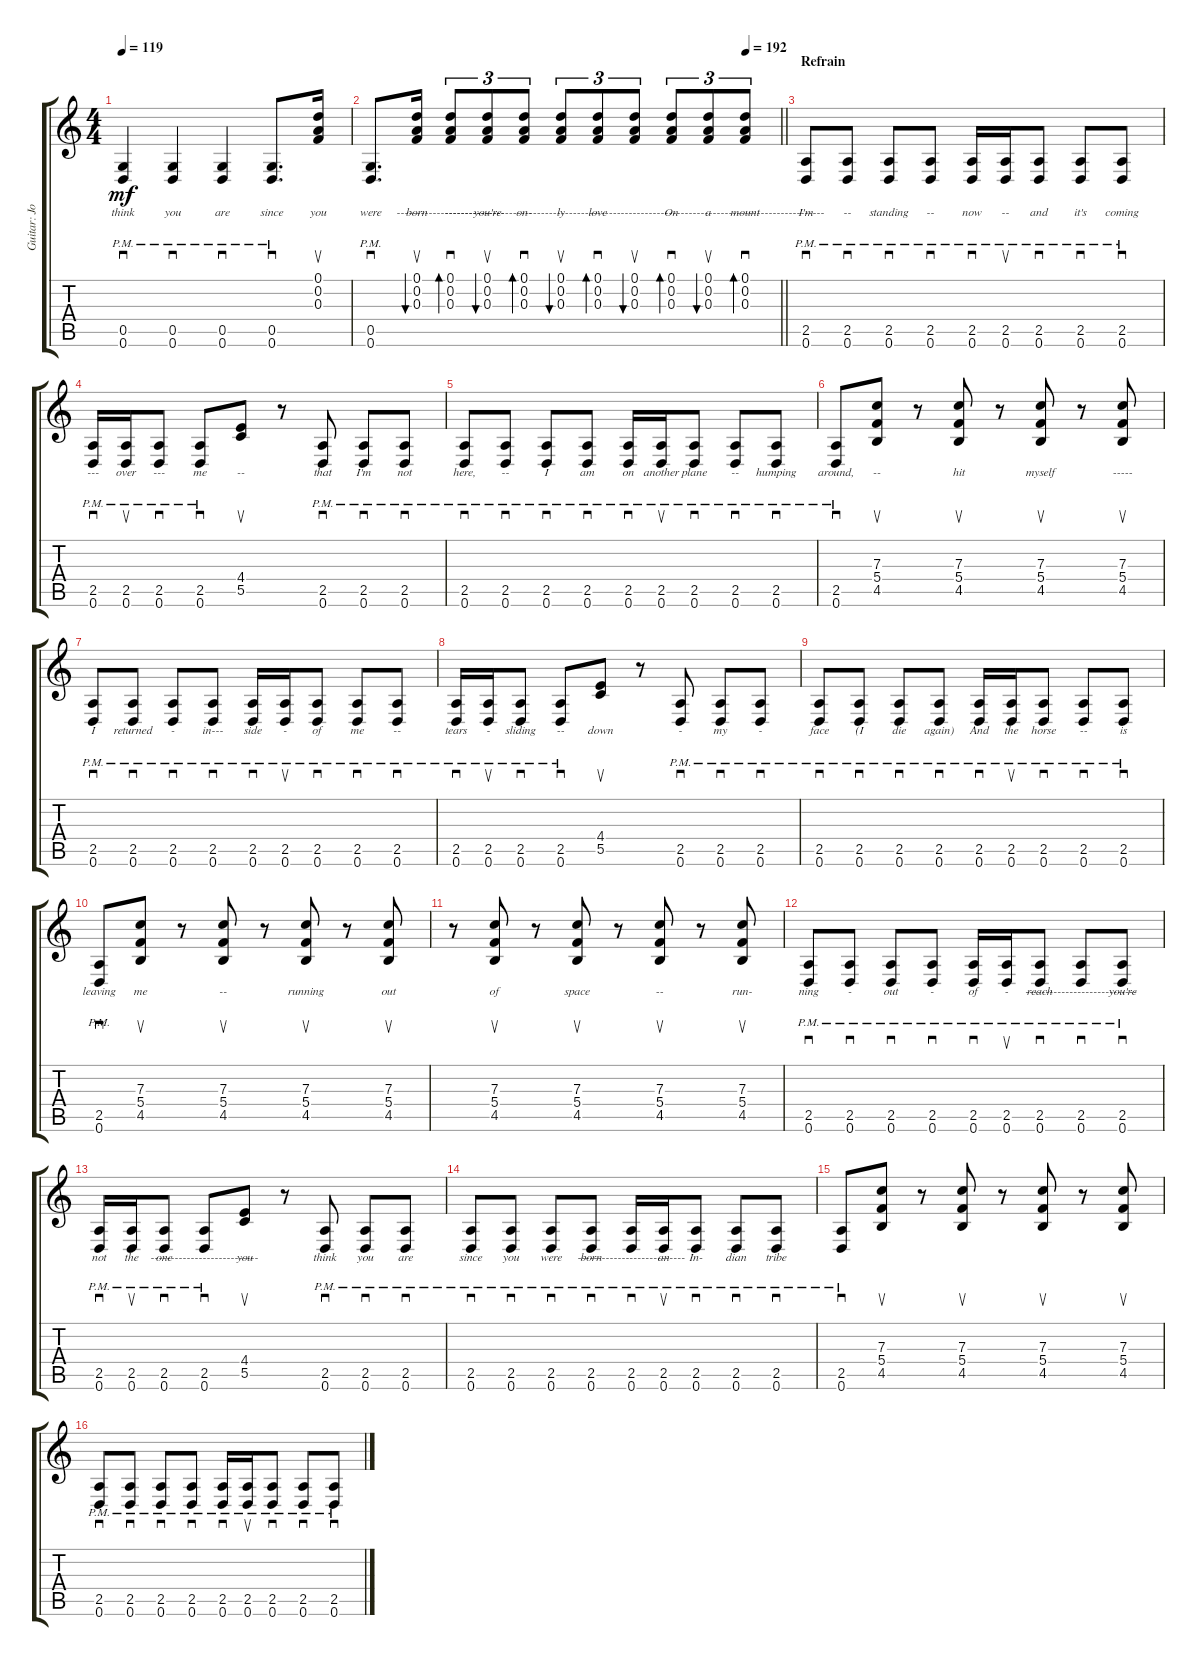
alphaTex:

\track ("Guitar: Joe Duplantier" "Guitar: Jo") {instrument overdrivenguitar}
\staff {score tabs}
\tuning (D4 A3 F3 C3 G2 D2) {hide}
\ts (4 4)
\tempo 119
\clef g2
\ks c
(0.5{pm} 0.6{pm}).4{sd lyrics (0 "think") lyrics (1 "") lyrics (2 "") lyrics (3 "") lyrics (4 "") dy mf} (0.5{pm} 0.6{pm}).4{sd lyrics (0 "you") lyrics (1 "") lyrics (2 "") lyrics (3 "") lyrics (4 "")} (0.5{pm} 0.6{pm}).4{sd lyrics (0 "are") lyrics (1 "") lyrics (2 "") lyrics (3 "") lyrics (4 "")} (0.5{pm} 0.6{pm}).8{d sd lyrics (0 "since") lyrics (1 "") lyrics (2 "") lyrics (3 "") lyrics (4 "")} (0.1 0.2 0.3).16{su lyrics (0 "you") lyrics (1 "") lyrics (2 "") lyrics (3 "") lyrics (4 "")} |
\tempo (192 0.9166666666666666)
\barLineRight lightlight
(0.5{pm} 0.6{pm}).8{d sd lyrics (0 "were") lyrics (1 "") lyrics (2 "") lyrics (3 "") lyrics (4 "")} (0.1 0.2 0.3).16{su bu 60 lyrics (0 "born") lyrics (1 "") lyrics (2 "") lyrics (3 "") lyrics (4 "")} (0.1 0.2 0.3).8{sd tu (3 2) bd 60 lyrics (0 "---------------------------") lyrics (1 "") lyrics (2 "") lyrics (3 "") lyrics (4 "")} (0.1 0.2 0.3).8{su tu (3 2) bu 60 lyrics (0 "you're") lyrics (1 "") lyrics (2 "") lyrics (3 "") lyrics (4 "")} (0.1 0.2 0.3).8{sd tu (3 2) bd 60 lyrics (0 "on-") lyrics (1 "") lyrics (2 "") lyrics (3 "") lyrics (4 "")} (0.1 0.2 0.3).8{su tu (3 2) bu 60 lyrics (0 "ly") lyrics (1 "") lyrics (2 "") lyrics (3 "") lyrics (4 "")} (0.1 0.2 0.3).8{sd tu (3 2) bd 60 lyrics (0 "love") lyrics (1 "") lyrics (2 "") lyrics (3 "") lyrics (4 "")} (0.1 0.2 0.3).8{su tu (3 2) bu 60 lyrics (0 "-----------------------------------------------------------------------------------------------") lyrics (1 "") lyrics (2 "") lyrics (3 "") lyrics (4 "")} (0.1 0.2 0.3).8{sd tu (3 2) bd 60 lyrics (0 "On") lyrics (1 "") lyrics (2 "") lyrics (3 "") lyrics (4 "")} (0.1 0.2 0.3).8{su tu (3 2) bu 60 lyrics (0 "a") lyrics (1 "") lyrics (2 "") lyrics (3 "") lyrics (4 "")} (0.1 0.2 0.3).8{sd tu (3 2) bd 60 lyrics (0 "mount") lyrics (1 "") lyrics (2 "") lyrics (3 "") lyrics (4 "")} |
\section ("" "Refrain")
(2.5{pm} 0.6{pm}).8{sd lyrics (0 "I'm") lyrics (1 "") lyrics (2 "") lyrics (3 "") lyrics (4 "")} (2.5{pm} 0.6{pm}).8{sd lyrics (0 "--") lyrics (1 "") lyrics (2 "") lyrics (3 "") lyrics (4 "")} (2.5{pm} 0.6{pm}).8{sd lyrics (0 "standing") lyrics (1 "") lyrics (2 "") lyrics (3 "") lyrics (4 "")} (2.5{pm} 0.6{pm}).8{sd lyrics (0 "--") lyrics (1 "") lyrics (2 "") lyrics (3 "") lyrics (4 "")} (2.5{pm} 0.6{pm}).16{sd lyrics (0 "now") lyrics (1 "") lyrics (2 "") lyrics (3 "") lyrics (4 "")} (2.5{pm} 0.6{pm}).16{su lyrics (0 "--") lyrics (1 "") lyrics (2 "") lyrics (3 "") lyrics (4 "")} (2.5{pm} 0.6{pm}).8{sd lyrics (0 "and") lyrics (1 "") lyrics (2 "") lyrics (3 "") lyrics (4 "")} (2.5{pm} 0.6{pm}).8{sd lyrics (0 "it's") lyrics (1 "") lyrics (2 "") lyrics (3 "") lyrics (4 "")} (2.5{pm} 0.6{pm}).8{sd lyrics (0 "coming") lyrics (1 "") lyrics (2 "") lyrics (3 "") lyrics (4 "")} |
(2.5{pm} 0.6{pm}).16{sd lyrics (0 "---") lyrics (1 "") lyrics (2 "") lyrics (3 "") lyrics (4 "")} (2.5{pm} 0.6{pm}).16{su lyrics (0 "over") lyrics (1 "") lyrics (2 "") lyrics (3 "") lyrics (4 "")} (2.5{pm} 0.6{pm}).8{sd lyrics (0 "---") lyrics (1 "") lyrics (2 "") lyrics (3 "") lyrics (4 "")} (2.5{pm} 0.6{pm}).8{sd lyrics (0 "me") lyrics (1 "") lyrics (2 "") lyrics (3 "") lyrics (4 "")} (4.4 5.5).8{su lyrics (0 "--") lyrics (1 "") lyrics (2 "") lyrics (3 "") lyrics (4 "")} r.8 (2.5{pm} 0.6{pm}).8{sd lyrics (0 "that") lyrics (1 "") lyrics (2 "") lyrics (3 "") lyrics (4 "")} (2.5{pm} 0.6{pm}).8{sd lyrics (0 "I'm") lyrics (1 "") lyrics (2 "") lyrics (3 "") lyrics (4 "")} (2.5{pm} 0.6{pm}).8{sd lyrics (0 "not") lyrics (1 "") lyrics (2 "") lyrics (3 "") lyrics (4 "")} |
(2.5{pm} 0.6{pm}).8{sd lyrics (0 "here,") lyrics (1 "") lyrics (2 "") lyrics (3 "") lyrics (4 "")} (2.5{pm} 0.6{pm}).8{sd lyrics (0 "--") lyrics (1 "") lyrics (2 "") lyrics (3 "") lyrics (4 "")} (2.5{pm} 0.6{pm}).8{sd lyrics (0 "I") lyrics (1 "") lyrics (2 "") lyrics (3 "") lyrics (4 "")} (2.5{pm} 0.6{pm}).8{sd lyrics (0 "am") lyrics (1 "") lyrics (2 "") lyrics (3 "") lyrics (4 "")} (2.5{pm} 0.6{pm}).16{sd lyrics (0 "on") lyrics (1 "") lyrics (2 "") lyrics (3 "") lyrics (4 "")} (2.5{pm} 0.6{pm}).16{su lyrics (0 "another") lyrics (1 "") lyrics (2 "") lyrics (3 "") lyrics (4 "")} (2.5{pm} 0.6{pm}).8{sd lyrics (0 "plane") lyrics (1 "") lyrics (2 "") lyrics (3 "") lyrics (4 "")} (2.5{pm} 0.6{pm}).8{sd lyrics (0 "--") lyrics (1 "") lyrics (2 "") lyrics (3 "") lyrics (4 "")} (2.5{pm} 0.6{pm}).8{sd lyrics (0 "humping") lyrics (1 "") lyrics (2 "") lyrics (3 "") lyrics (4 "")} |
(2.5{pm} 0.6{pm}).8{sd lyrics (0 "around,") lyrics (1 "") lyrics (2 "") lyrics (3 "") lyrics (4 "")} (7.3 5.4 4.5).8{su lyrics (0 "--") lyrics (1 "") lyrics (2 "") lyrics (3 "") lyrics (4 "")} r.8 (7.3 5.4 4.5).8{su lyrics (0 "hit") lyrics (1 "") lyrics (2 "") lyrics (3 "") lyrics (4 "")} r.8 (7.3 5.4 4.5).8{su lyrics (0 "myself") lyrics (1 "") lyrics (2 "") lyrics (3 "") lyrics (4 "")} r.8 (7.3 5.4 4.5).8{su lyrics (0 "-----") lyrics (1 "") lyrics (2 "") lyrics (3 "") lyrics (4 "")} |
(2.5{pm} 0.6{pm}).8{sd lyrics (0 "I") lyrics (1 "") lyrics (2 "") lyrics (3 "") lyrics (4 "")} (2.5{pm} 0.6{pm}).8{sd lyrics (0 "returned") lyrics (1 "") lyrics (2 "") lyrics (3 "") lyrics (4 "")} (2.5{pm} 0.6{pm}).8{sd lyrics (0 "-") lyrics (1 "") lyrics (2 "") lyrics (3 "") lyrics (4 "")} (2.5{pm} 0.6{pm}).8{sd lyrics (0 "in---") lyrics (1 "") lyrics (2 "") lyrics (3 "") lyrics (4 "")} (2.5{pm} 0.6{pm}).16{sd lyrics (0 "side") lyrics (1 "") lyrics (2 "") lyrics (3 "") lyrics (4 "")} (2.5{pm} 0.6{pm}).16{su lyrics (0 "-") lyrics (1 "") lyrics (2 "") lyrics (3 "") lyrics (4 "")} (2.5{pm} 0.6{pm}).8{sd lyrics (0 "of") lyrics (1 "") lyrics (2 "") lyrics (3 "") lyrics (4 "")} (2.5{pm} 0.6{pm}).8{sd lyrics (0 "me") lyrics (1 "") lyrics (2 "") lyrics (3 "") lyrics (4 "")} (2.5{pm} 0.6{pm}).8{sd lyrics (0 "--") lyrics (1 "") lyrics (2 "") lyrics (3 "") lyrics (4 "")} |
(2.5{pm} 0.6{pm}).16{sd lyrics (0 "tears") lyrics (1 "") lyrics (2 "") lyrics (3 "") lyrics (4 "")} (2.5{pm} 0.6{pm}).16{su lyrics (0 "-") lyrics (1 "") lyrics (2 "") lyrics (3 "") lyrics (4 "")} (2.5{pm} 0.6{pm}).8{sd lyrics (0 "sliding") lyrics (1 "") lyrics (2 "") lyrics (3 "") lyrics (4 "")} (2.5{pm} 0.6{pm}).8{sd lyrics (0 "--") lyrics (1 "") lyrics (2 "") lyrics (3 "") lyrics (4 "")} (4.4 5.5).8{su lyrics (0 "down") lyrics (1 "") lyrics (2 "") lyrics (3 "") lyrics (4 "")} r.8 (2.5{pm} 0.6{pm}).8{sd lyrics (0 "-") lyrics (1 "") lyrics (2 "") lyrics (3 "") lyrics (4 "")} (2.5{pm} 0.6{pm}).8{sd lyrics (0 "my") lyrics (1 "") lyrics (2 "") lyrics (3 "") lyrics (4 "")} (2.5{pm} 0.6{pm}).8{sd lyrics (0 "-") lyrics (1 "") lyrics (2 "") lyrics (3 "") lyrics (4 "")} |
(2.5{pm} 0.6{pm}).8{sd lyrics (0 "face") lyrics (1 "") lyrics (2 "") lyrics (3 "") lyrics (4 "")} (2.5{pm} 0.6{pm}).8{sd lyrics (0 "(I") lyrics (1 "") lyrics (2 "") lyrics (3 "") lyrics (4 "")} (2.5{pm} 0.6{pm}).8{sd lyrics (0 "die") lyrics (1 "") lyrics (2 "") lyrics (3 "") lyrics (4 "")} (2.5{pm} 0.6{pm}).8{sd lyrics (0 "again)") lyrics (1 "") lyrics (2 "") lyrics (3 "") lyrics (4 "")} (2.5{pm} 0.6{pm}).16{sd lyrics (0 "And") lyrics (1 "") lyrics (2 "") lyrics (3 "") lyrics (4 "")} (2.5{pm} 0.6{pm}).16{su lyrics (0 "the") lyrics (1 "") lyrics (2 "") lyrics (3 "") lyrics (4 "")} (2.5{pm} 0.6{pm}).8{sd lyrics (0 "horse") lyrics (1 "") lyrics (2 "") lyrics (3 "") lyrics (4 "")} (2.5{pm} 0.6{pm}).8{sd lyrics (0 "--") lyrics (1 "") lyrics (2 "") lyrics (3 "") lyrics (4 "")} (2.5{pm} 0.6{pm}).8{sd lyrics (0 "is") lyrics (1 "") lyrics (2 "") lyrics (3 "") lyrics (4 "")} |
(2.5{pm} 0.6{pm}).8{sd lyrics (0 "leaving") lyrics (1 "") lyrics (2 "") lyrics (3 "") lyrics (4 "")} (7.3 5.4 4.5).8{su lyrics (0 "me") lyrics (1 "") lyrics (2 "") lyrics (3 "") lyrics (4 "")} r.8 (7.3 5.4 4.5).8{su lyrics (0 "--") lyrics (1 "") lyrics (2 "") lyrics (3 "") lyrics (4 "")} r.8 (7.3 5.4 4.5).8{su lyrics (0 "running") lyrics (1 "") lyrics (2 "") lyrics (3 "") lyrics (4 "")} r.8 (7.3 5.4 4.5).8{su lyrics (0 "out") lyrics (1 "") lyrics (2 "") lyrics (3 "") lyrics (4 "")} |
r.8 (7.3 5.4 4.5).8{su lyrics (0 "of") lyrics (1 "") lyrics (2 "") lyrics (3 "") lyrics (4 "")} r.8 (7.3 5.4 4.5).8{su lyrics (0 "space") lyrics (1 "") lyrics (2 "") lyrics (3 "") lyrics (4 "")} r.8 (7.3 5.4 4.5).8{su lyrics (0 "--") lyrics (1 "") lyrics (2 "") lyrics (3 "") lyrics (4 "")} r.8 (7.3 5.4 4.5).8{su lyrics (0 "run-") lyrics (1 "") lyrics (2 "") lyrics (3 "") lyrics (4 "")} |
(2.5{pm} 0.6{pm}).8{sd lyrics (0 "ning") lyrics (1 "") lyrics (2 "") lyrics (3 "") lyrics (4 "")} (2.5{pm} 0.6{pm}).8{sd lyrics (0 "-") lyrics (1 "") lyrics (2 "") lyrics (3 "") lyrics (4 "")} (2.5{pm} 0.6{pm}).8{sd lyrics (0 "out") lyrics (1 "") lyrics (2 "") lyrics (3 "") lyrics (4 "")} (2.5{pm} 0.6{pm}).8{sd lyrics (0 "-") lyrics (1 "") lyrics (2 "") lyrics (3 "") lyrics (4 "")} (2.5{pm} 0.6{pm}).16{sd lyrics (0 "of") lyrics (1 "") lyrics (2 "") lyrics (3 "") lyrics (4 "")} (2.5{pm} 0.6{pm}).16{su lyrics (0 "-") lyrics (1 "") lyrics (2 "") lyrics (3 "") lyrics (4 "")} (2.5{pm} 0.6{pm}).8{sd lyrics (0 "reach") lyrics (1 "") lyrics (2 "") lyrics (3 "") lyrics (4 "")} (2.5{pm} 0.6{pm}).8{sd lyrics (0 "----------------------------") lyrics (1 "") lyrics (2 "") lyrics (3 "") lyrics (4 "")} (2.5{pm} 0.6{pm}).8{sd lyrics (0 "you're") lyrics (1 "") lyrics (2 "") lyrics (3 "") lyrics (4 "")} |
(2.5{pm} 0.6{pm}).16{sd lyrics (0 "not") lyrics (1 "") lyrics (2 "") lyrics (3 "") lyrics (4 "")} (2.5{pm} 0.6{pm}).16{su lyrics (0 "the") lyrics (1 "") lyrics (2 "") lyrics (3 "") lyrics (4 "")} (2.5{pm} 0.6{pm}).8{sd lyrics (0 "one") lyrics (1 "") lyrics (2 "") lyrics (3 "") lyrics (4 "")} (2.5{pm} 0.6{pm}).8{sd lyrics (0 "---------------------------") lyrics (1 "") lyrics (2 "") lyrics (3 "") lyrics (4 "")} (4.4 5.5).8{su lyrics (0 "you") lyrics (1 "") lyrics (2 "") lyrics (3 "") lyrics (4 "")} r.8 (2.5{pm} 0.6{pm}).8{sd lyrics (0 "think") lyrics (1 "") lyrics (2 "") lyrics (3 "") lyrics (4 "")} (2.5{pm} 0.6{pm}).8{sd lyrics (0 "you") lyrics (1 "") lyrics (2 "") lyrics (3 "") lyrics (4 "")} (2.5{pm} 0.6{pm}).8{sd lyrics (0 "are") lyrics (1 "") lyrics (2 "") lyrics (3 "") lyrics (4 "")} |
(2.5{pm} 0.6{pm}).8{sd lyrics (0 "since") lyrics (1 "") lyrics (2 "") lyrics (3 "") lyrics (4 "")} (2.5{pm} 0.6{pm}).8{sd lyrics (0 "you") lyrics (1 "") lyrics (2 "") lyrics (3 "") lyrics (4 "")} (2.5{pm} 0.6{pm}).8{sd lyrics (0 "were") lyrics (1 "") lyrics (2 "") lyrics (3 "") lyrics (4 "")} (2.5{pm} 0.6{pm}).8{sd lyrics (0 "born") lyrics (1 "") lyrics (2 "") lyrics (3 "") lyrics (4 "")} (2.5{pm} 0.6{pm}).16{sd lyrics (0 "---------------------------") lyrics (1 "") lyrics (2 "") lyrics (3 "") lyrics (4 "")} (2.5{pm} 0.6{pm}).16{su lyrics (0 "an") lyrics (1 "") lyrics (2 "") lyrics (3 "") lyrics (4 "")} (2.5{pm} 0.6{pm}).8{sd lyrics (0 "In-") lyrics (1 "") lyrics (2 "") lyrics (3 "") lyrics (4 "")} (2.5{pm} 0.6{pm}).8{sd lyrics (0 "dian") lyrics (1 "") lyrics (2 "") lyrics (3 "") lyrics (4 "")} (2.5{pm} 0.6{pm}).8{sd lyrics (0 "tribe") lyrics (1 "") lyrics (2 "") lyrics (3 "") lyrics (4 "")} |
(2.5{pm} 0.6{pm}).8{sd} (7.3 5.4 4.5).8{su} r.8 (7.3 5.4 4.5).8{su} r.8 (7.3 5.4 4.5).8{su} r.8 (7.3 5.4 4.5).8{su} |
(2.5{pm} 0.6{pm}).8{sd} (2.5{pm} 0.6{pm}).8{sd} (2.5{pm} 0.6{pm}).8{sd} (2.5{pm} 0.6{pm}).8{sd} (2.5{pm} 0.6{pm}).16{sd} (2.5{pm} 0.6{pm}).16{su} (2.5{pm} 0.6{pm}).8{sd} (2.5{pm} 0.6{pm}).8{sd} (2.5{pm} 0.6{pm}).8{sd}
